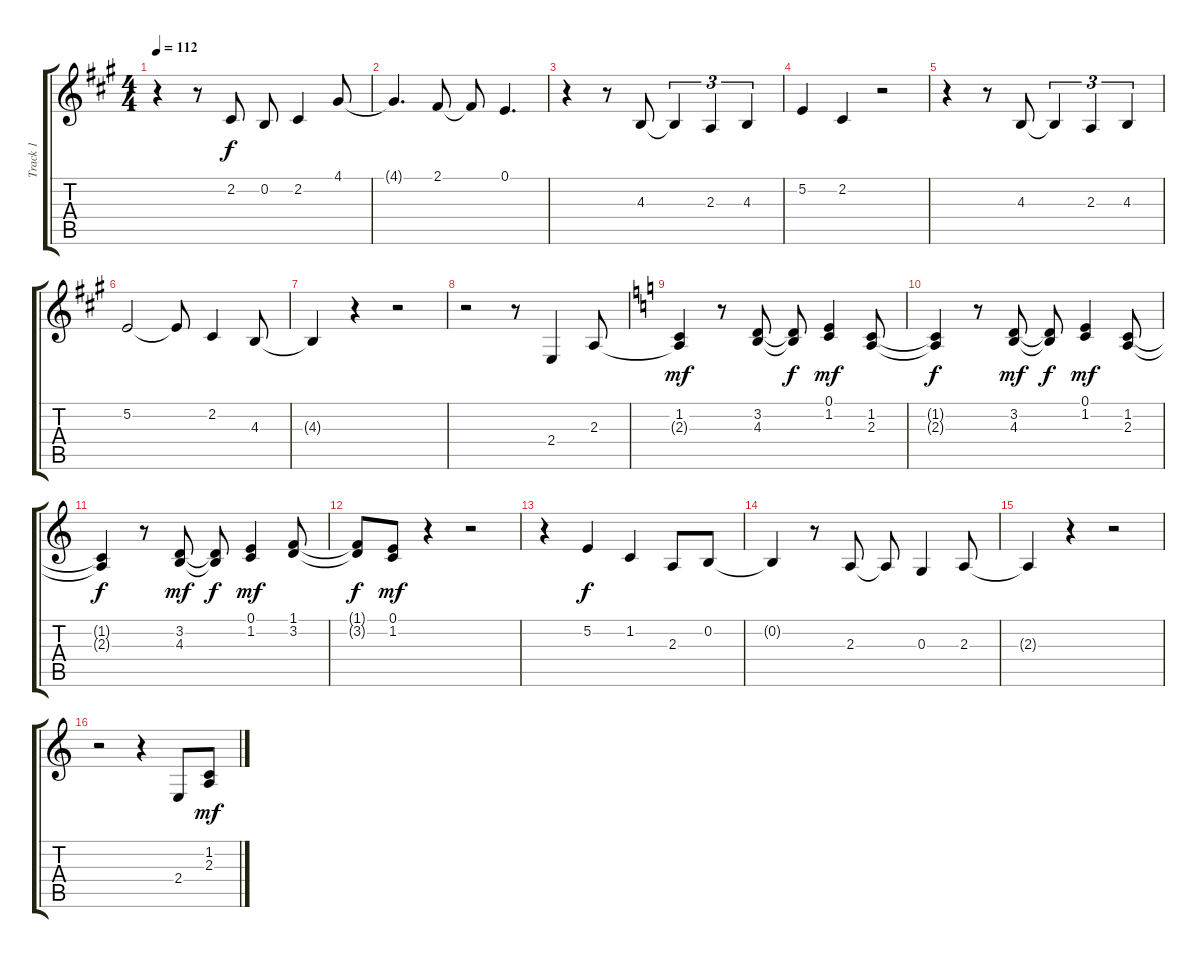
\track ("Track 1" "Track 1") {instrument tenorsax}
\staff {score tabs}
\tuning (E4 B3 G3 D3 A2 E2) {hide}
\ts (4 4)
\tempo 112
\clef g2
\ks a
r.4{dy f} r.8 2.2.8 0.2.8 2.2.4 4.1.8 |
4.1{t}.4{d} 2.1.8 2.1{t}.8 0.1.4{d} |
r.4 r.8 4.3.8 4.3{t}.4{tu (3 2)} 2.3.4{tu (3 2)} 4.3.4{tu (3 2)} |
5.2.4 2.2.4 r.2 |
r.4 r.8 4.3.8 4.3{t}.4{tu (3 2)} 2.3.4{tu (3 2)} 4.3.4{tu (3 2)} |
5.2.2 5.2{t}.8 2.2.4 4.3.8 |
4.3{t}.4 r.4 r.2 |
r.2 r.8 2.4.4 2.3.8 |
\ks c
(1.2 2.3{t}).4{dy mf} r.8 (3.2 4.3).8 (3.2{t} 4.3{t}).8{dy f} (0.1 1.2).4{dy mf} (1.2 2.3).8 |
(1.2{t} 2.3{t}).4{dy f} r.8 (3.2 4.3).8{dy mf} (3.2{t} 4.3{t}).8{dy f} (0.1 1.2).4{dy mf} (1.2 2.3).8 |
(1.2{t} 2.3{t}).4{dy f} r.8 (3.2 4.3).8{dy mf} (3.2{t} 4.3{t}).8{dy f} (0.1 1.2).4{dy mf} (1.1 3.2).8 |
(1.1{t} 3.2{t}).8{dy f} (0.1 1.2).8{dy mf} r.4 r.2 |
r.4 5.2.4{dy f} 1.2.4 2.3.8 0.2.8 |
0.2{t}.4 r.8 2.3.8 2.3{t}.8 0.3.4 2.3.8 |
2.3{t}.4 r.4 r.2 |
r.2 r.4 2.4.8 (1.2 2.3).8{dy mf}
